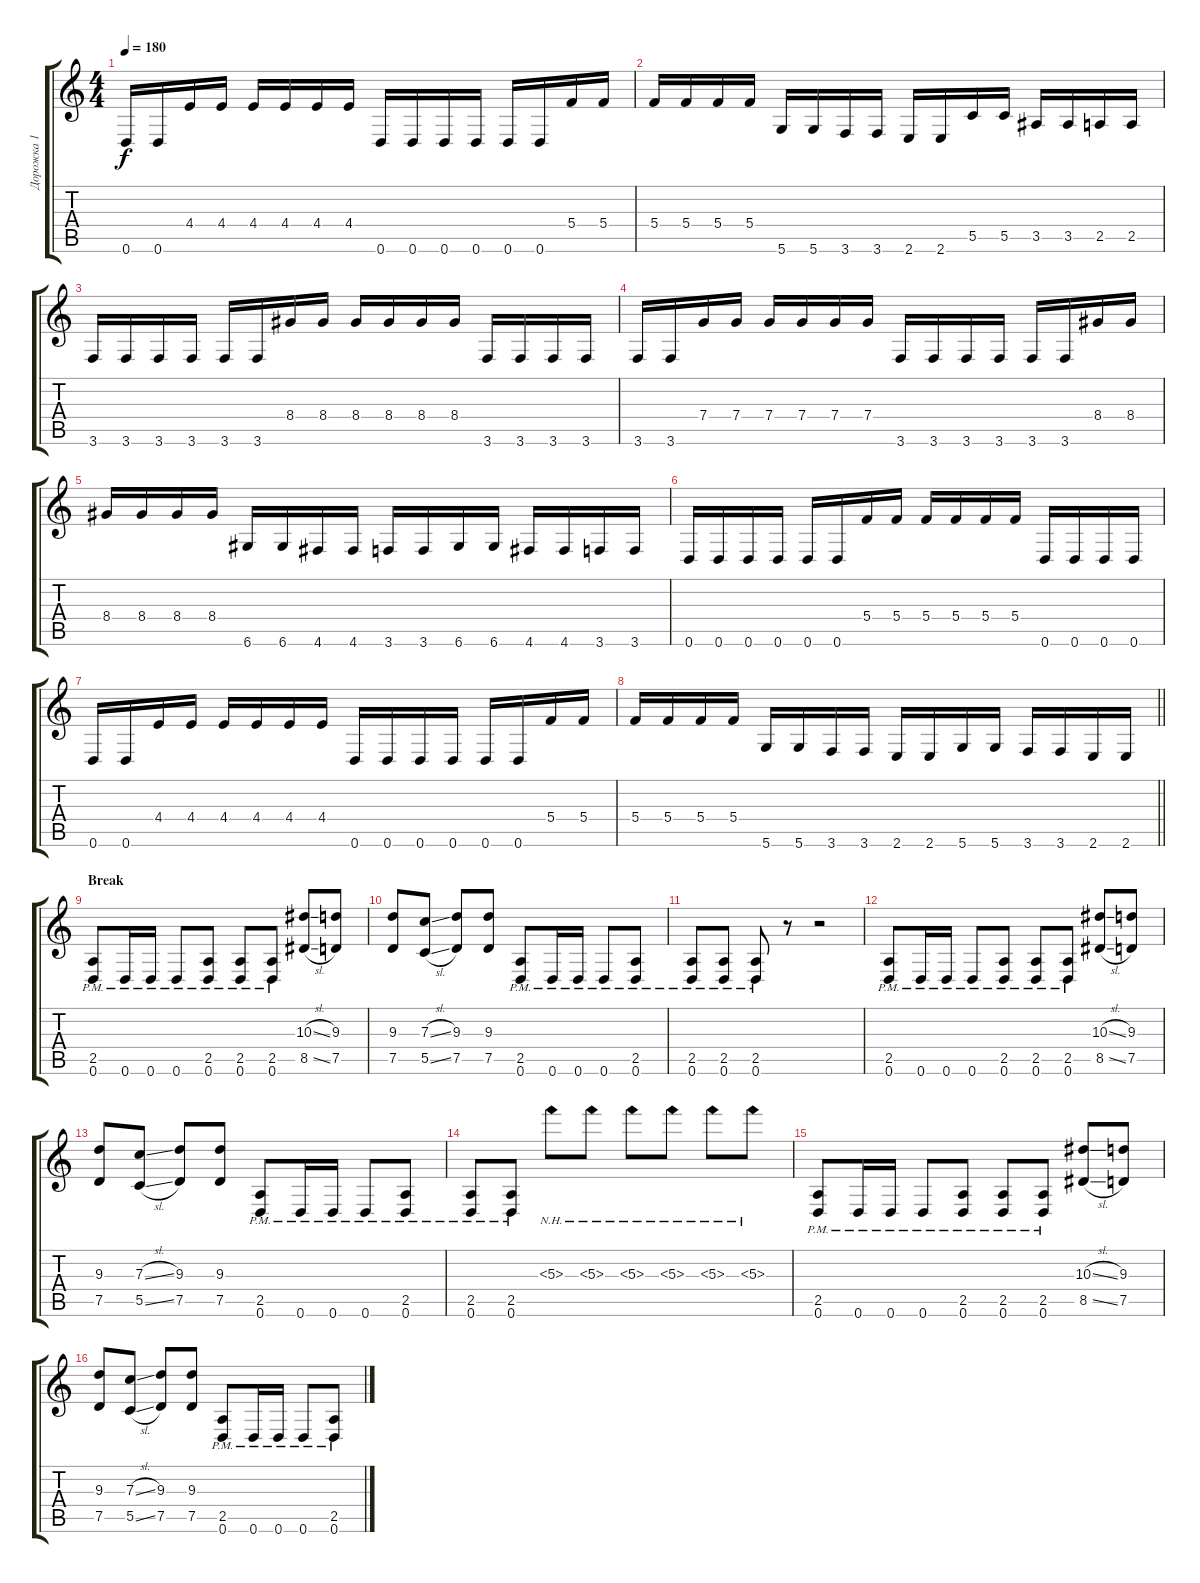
\track ("Дорожка 1" "Дорожка 1") {instrument distortionguitar}
\staff {score tabs}
\tuning (D4 A3 F3 C3 G2 D2) {hide}
\ts (4 4)
\tempo 180
\clef g2
\ks c
0.6.16{dy f} 0.6.16 4.4.16 4.4.16 4.4.16 4.4.16 4.4.16 4.4.16 0.6.16 0.6.16 0.6.16 0.6.16 0.6.16 0.6.16 5.4.16 5.4.16 |
5.4.16 5.4.16 5.4.16 5.4.16 5.6.16 5.6.16 3.6.16 3.6.16 2.6.16 2.6.16 5.5.16 5.5.16 3.5.16 3.5.16 2.5.16 2.5.16 |
3.6.16 3.6.16 3.6.16 3.6.16 3.6.16 3.6.16 8.4.16 8.4.16 8.4.16 8.4.16 8.4.16 8.4.16 3.6.16 3.6.16 3.6.16 3.6.16 |
3.6.16 3.6.16 7.4.16 7.4.16 7.4.16 7.4.16 7.4.16 7.4.16 3.6.16 3.6.16 3.6.16 3.6.16 3.6.16 3.6.16 8.4.16 8.4.16 |
8.4.16 8.4.16 8.4.16 8.4.16 6.6.16 6.6.16 4.6.16 4.6.16 3.6.16 3.6.16 6.6.16 6.6.16 4.6.16 4.6.16 3.6.16 3.6.16 |
0.6.16 0.6.16 0.6.16 0.6.16 0.6.16 0.6.16 5.4.16 5.4.16 5.4.16 5.4.16 5.4.16 5.4.16 0.6.16 0.6.16 0.6.16 0.6.16 |
0.6.16 0.6.16 4.4.16 4.4.16 4.4.16 4.4.16 4.4.16 4.4.16 0.6.16 0.6.16 0.6.16 0.6.16 0.6.16 0.6.16 5.4.16 5.4.16 |
\barLineRight lightlight
5.4.16 5.4.16 5.4.16 5.4.16 5.6.16 5.6.16 3.6.16 3.6.16 2.6.16 2.6.16 5.6.16 5.6.16 3.6.16 3.6.16 2.6.16 2.6.16 |
\section ("" "Break")
(2.5{pm} 0.6{pm}).8 0.6{pm}.16 0.6{pm}.16 0.6{pm}.8 (2.5{pm} 0.6{pm}).8 (2.5{pm} 0.6{pm}).8 (2.5{pm} 0.6{pm}).8 (10.3{sl} 8.5{sl}).8 (9.3 7.5).8 |
(9.3 7.5).8 (7.3{sl} 5.5{sl}).8 (9.3 7.5).8 (9.3 7.5).8 (2.5{pm} 0.6{pm}).8 0.6{pm}.16 0.6{pm}.16 0.6{pm}.8 (2.5{pm} 0.6{pm}).8 |
(2.5{pm} 0.6{pm}).8 (2.5{pm} 0.6{pm}).8 (2.5{pm} 0.6{pm}).8 r.8 r.2 |
(2.5{pm} 0.6{pm}).8 0.6{pm}.16 0.6{pm}.16 0.6{pm}.8 (2.5{pm} 0.6{pm}).8 (2.5{pm} 0.6{pm}).8 (2.5{pm} 0.6{pm}).8 (10.3{sl} 8.5{sl}).8 (9.3 7.5).8 |
(9.3 7.5).8 (7.3{sl} 5.5{sl}).8 (9.3 7.5).8 (9.3 7.5).8 (2.5{pm} 0.6{pm}).8 0.6{pm}.16 0.6{pm}.16 0.6{pm}.8 (2.5{pm} 0.6{pm}).8 |
(2.5{pm} 0.6{pm}).8 (2.5{pm} 0.6{pm}).8 5.3{nh}.8 5.3{nh}.8 5.3{nh}.8 5.3{nh}.8 5.3{nh}.8 5.3{nh}.8 |
(2.5{pm} 0.6{pm}).8 0.6{pm}.16 0.6{pm}.16 0.6{pm}.8 (2.5{pm} 0.6{pm}).8 (2.5{pm} 0.6{pm}).8 (2.5{pm} 0.6{pm}).8 (10.3{sl} 8.5{sl}).8 (9.3 7.5).8 |
(9.3 7.5).8 (7.3{sl} 5.5{sl}).8 (9.3 7.5).8 (9.3 7.5).8 (2.5{pm} 0.6{pm}).8 0.6{pm}.16 0.6{pm}.16 0.6{pm}.8 (2.5{pm} 0.6{pm}).8
